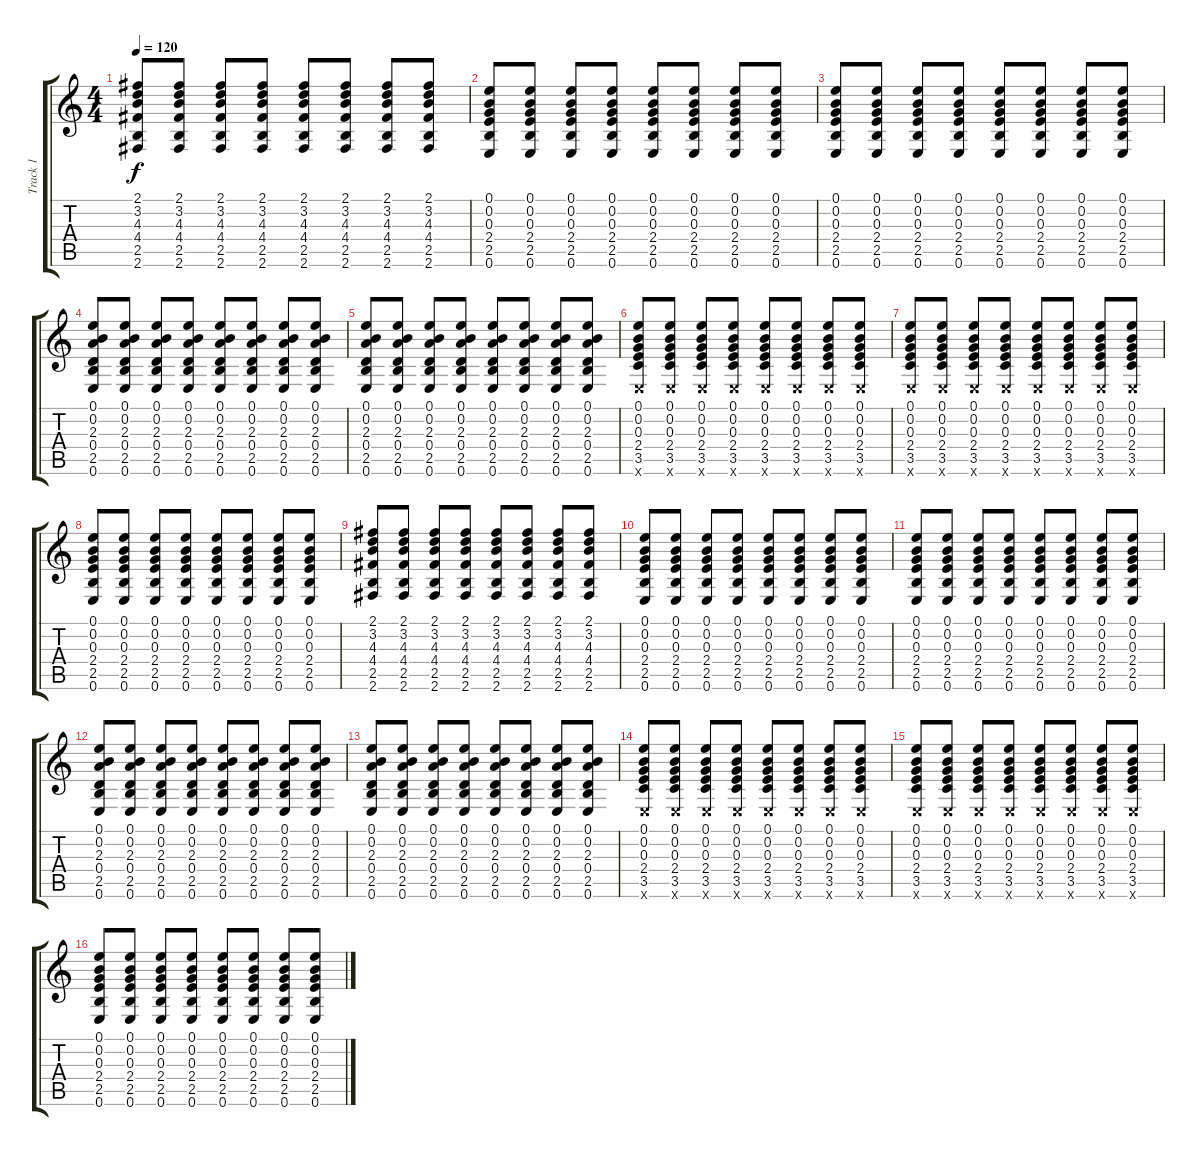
\track ("Track 1" "Track 1") {solo instrument acousticguitarnylon}
\staff {score tabs}
\tuning (E4 B3 G3 D3 A2 E2) {hide}
\ts (4 4)
\tempo 120
\clef g2
\ks c
(2.1 3.2 4.3 4.4 2.5 2.6).8{dy f} (2.1 3.2 4.3 4.4 2.5 2.6).8 (2.1 3.2 4.3 4.4 2.5 2.6).8 (2.1 3.2 4.3 4.4 2.5 2.6).8 (2.1 3.2 4.3 4.4 2.5 2.6).8 (2.1 3.2 4.3 4.4 2.5 2.6).8 (2.1 3.2 4.3 4.4 2.5 2.6).8 (2.1 3.2 4.3 4.4 2.5 2.6).8 |
(0.1 0.2 0.3 2.4 2.5 0.6).8 (0.1 0.2 0.3 2.4 2.5 0.6).8 (0.1 0.2 0.3 2.4 2.5 0.6).8 (0.1 0.2 0.3 2.4 2.5 0.6).8 (0.1 0.2 0.3 2.4 2.5 0.6).8 (0.1 0.2 0.3 2.4 2.5 0.6).8 (0.1 0.2 0.3 2.4 2.5 0.6).8 (0.1 0.2 0.3 2.4 2.5 0.6).8 |
(0.1 0.2 0.3 2.4 2.5 0.6).8 (0.1 0.2 0.3 2.4 2.5 0.6).8 (0.1 0.2 0.3 2.4 2.5 0.6).8 (0.1 0.2 0.3 2.4 2.5 0.6).8 (0.1 0.2 0.3 2.4 2.5 0.6).8 (0.1 0.2 0.3 2.4 2.5 0.6).8 (0.1 0.2 0.3 2.4 2.5 0.6).8 (0.1 0.2 0.3 2.4 2.5 0.6).8 |
(0.1 0.2 2.3 0.4 2.5 0.6).8 (0.1 0.2 2.3 0.4 2.5 0.6).8 (0.1 0.2 2.3 0.4 2.5 0.6).8 (0.1 0.2 2.3 0.4 2.5 0.6).8 (0.1 0.2 2.3 0.4 2.5 0.6).8 (0.1 0.2 2.3 0.4 2.5 0.6).8 (0.1 0.2 2.3 0.4 2.5 0.6).8 (0.1 0.2 2.3 0.4 2.5 0.6).8 |
(0.1 0.2 2.3 0.4 2.5 0.6).8 (0.1 0.2 2.3 0.4 2.5 0.6).8 (0.1 0.2 2.3 0.4 2.5 0.6).8 (0.1 0.2 2.3 0.4 2.5 0.6).8 (0.1 0.2 2.3 0.4 2.5 0.6).8 (0.1 0.2 2.3 0.4 2.5 0.6).8 (0.1 0.2 2.3 0.4 2.5 0.6).8 (0.1 0.2 2.3 0.4 2.5 0.6).8 |
(0.1 0.2 0.3 2.4 3.5 0.6{x}).8 (0.1 0.2 0.3 2.4 3.5 0.6{x}).8 (0.1 0.2 0.3 2.4 3.5 0.6{x}).8 (0.1 0.2 0.3 2.4 3.5 0.6{x}).8 (0.1 0.2 0.3 2.4 3.5 0.6{x}).8 (0.1 0.2 0.3 2.4 3.5 0.6{x}).8 (0.1 0.2 0.3 2.4 3.5 0.6{x}).8 (0.1 0.2 0.3 2.4 3.5 0.6{x}).8 |
(0.1 0.2 0.3 2.4 3.5 0.6{x}).8 (0.1 0.2 0.3 2.4 3.5 0.6{x}).8 (0.1 0.2 0.3 2.4 3.5 0.6{x}).8 (0.1 0.2 0.3 2.4 3.5 0.6{x}).8 (0.1 0.2 0.3 2.4 3.5 0.6{x}).8 (0.1 0.2 0.3 2.4 3.5 0.6{x}).8 (0.1 0.2 0.3 2.4 3.5 0.6{x}).8 (0.1 0.2 0.3 2.4 3.5 0.6{x}).8 |
(0.1 0.2 0.3 2.4 2.5 0.6).8 (0.1 0.2 0.3 2.4 2.5 0.6).8 (0.1 0.2 0.3 2.4 2.5 0.6).8 (0.1 0.2 0.3 2.4 2.5 0.6).8 (0.1 0.2 0.3 2.4 2.5 0.6).8 (0.1 0.2 0.3 2.4 2.5 0.6).8 (0.1 0.2 0.3 2.4 2.5 0.6).8 (0.1 0.2 0.3 2.4 2.5 0.6).8 |
(2.1 3.2 4.3 4.4 2.5 2.6).8 (2.1 3.2 4.3 4.4 2.5 2.6).8 (2.1 3.2 4.3 4.4 2.5 2.6).8 (2.1 3.2 4.3 4.4 2.5 2.6).8 (2.1 3.2 4.3 4.4 2.5 2.6).8 (2.1 3.2 4.3 4.4 2.5 2.6).8 (2.1 3.2 4.3 4.4 2.5 2.6).8 (2.1 3.2 4.3 4.4 2.5 2.6).8 |
(0.1 0.2 0.3 2.4 2.5 0.6).8 (0.1 0.2 0.3 2.4 2.5 0.6).8 (0.1 0.2 0.3 2.4 2.5 0.6).8 (0.1 0.2 0.3 2.4 2.5 0.6).8 (0.1 0.2 0.3 2.4 2.5 0.6).8 (0.1 0.2 0.3 2.4 2.5 0.6).8 (0.1 0.2 0.3 2.4 2.5 0.6).8 (0.1 0.2 0.3 2.4 2.5 0.6).8 |
(0.1 0.2 0.3 2.4 2.5 0.6).8 (0.1 0.2 0.3 2.4 2.5 0.6).8 (0.1 0.2 0.3 2.4 2.5 0.6).8 (0.1 0.2 0.3 2.4 2.5 0.6).8 (0.1 0.2 0.3 2.4 2.5 0.6).8 (0.1 0.2 0.3 2.4 2.5 0.6).8 (0.1 0.2 0.3 2.4 2.5 0.6).8 (0.1 0.2 0.3 2.4 2.5 0.6).8 |
(0.1 0.2 2.3 0.4 2.5 0.6).8 (0.1 0.2 2.3 0.4 2.5 0.6).8 (0.1 0.2 2.3 0.4 2.5 0.6).8 (0.1 0.2 2.3 0.4 2.5 0.6).8 (0.1 0.2 2.3 0.4 2.5 0.6).8 (0.1 0.2 2.3 0.4 2.5 0.6).8 (0.1 0.2 2.3 0.4 2.5 0.6).8 (0.1 0.2 2.3 0.4 2.5 0.6).8 |
(0.1 0.2 2.3 0.4 2.5 0.6).8 (0.1 0.2 2.3 0.4 2.5 0.6).8 (0.1 0.2 2.3 0.4 2.5 0.6).8 (0.1 0.2 2.3 0.4 2.5 0.6).8 (0.1 0.2 2.3 0.4 2.5 0.6).8 (0.1 0.2 2.3 0.4 2.5 0.6).8 (0.1 0.2 2.3 0.4 2.5 0.6).8 (0.1 0.2 2.3 0.4 2.5 0.6).8 |
(0.1 0.2 0.3 2.4 3.5 0.6{x}).8 (0.1 0.2 0.3 2.4 3.5 0.6{x}).8 (0.1 0.2 0.3 2.4 3.5 0.6{x}).8 (0.1 0.2 0.3 2.4 3.5 0.6{x}).8 (0.1 0.2 0.3 2.4 3.5 0.6{x}).8 (0.1 0.2 0.3 2.4 3.5 0.6{x}).8 (0.1 0.2 0.3 2.4 3.5 0.6{x}).8 (0.1 0.2 0.3 2.4 3.5 0.6{x}).8 |
(0.1 0.2 0.3 2.4 3.5 0.6{x}).8 (0.1 0.2 0.3 2.4 3.5 0.6{x}).8 (0.1 0.2 0.3 2.4 3.5 0.6{x}).8 (0.1 0.2 0.3 2.4 3.5 0.6{x}).8 (0.1 0.2 0.3 2.4 3.5 0.6{x}).8 (0.1 0.2 0.3 2.4 3.5 0.6{x}).8 (0.1 0.2 0.3 2.4 3.5 0.6{x}).8 (0.1 0.2 0.3 2.4 3.5 0.6{x}).8 |
(0.1 0.2 0.3 2.4 2.5 0.6).8 (0.1 0.2 0.3 2.4 2.5 0.6).8 (0.1 0.2 0.3 2.4 2.5 0.6).8 (0.1 0.2 0.3 2.4 2.5 0.6).8 (0.1 0.2 0.3 2.4 2.5 0.6).8 (0.1 0.2 0.3 2.4 2.5 0.6).8 (0.1 0.2 0.3 2.4 2.5 0.6).8 (0.1 0.2 0.3 2.4 2.5 0.6).8
